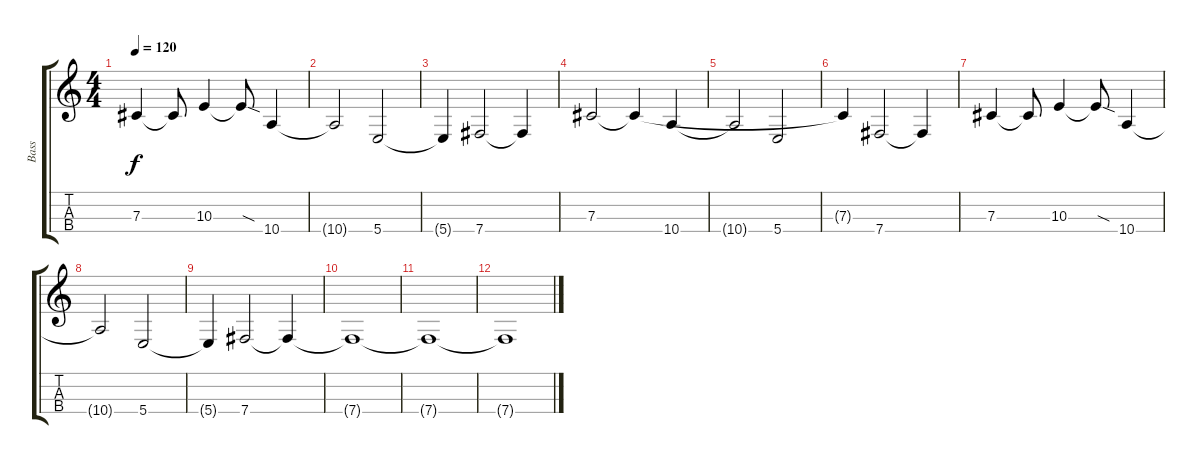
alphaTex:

\track ("Bass" "Bass") {instrument electricbassfinger}
\staff {score tabs}
\tuning (E3 B2 Gb2 B1) {hide}
\ts (4 4)
\tempo 120
\clef g2
\ks c
7.3.4{dy f} 7.3{t}.8 10.3.4 10.3{sod t}.8 10.4.4 |
10.4{t}.2 5.4.2 |
5.4{t}.4 7.4.2 7.4{t}.4 |
7.3.2 7.3{t}.4 10.4.4 |
10.4{t}.2 5.4.2 |
7.3{t}.4 7.4.2 7.4{t}.4 |
7.3.4 7.3{t}.8 10.3.4 10.3{sod t}.8 10.4.4 |
10.4{t}.2 5.4.2 |
5.4{t}.4 7.4.2 7.4{t}.4 |
7.4{t}.1{volume 0} |
7.4{t}.1 |
7.4{t}.1
